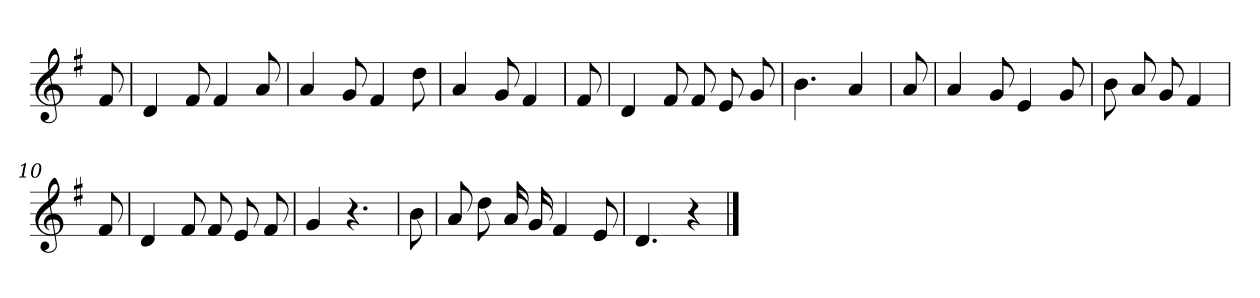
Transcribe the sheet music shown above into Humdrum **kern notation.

**kern
*part1
*staff1
*clefG2
*k[f#]
=
8f#
=1
4d
8f#
4f#
8a
=2
4a
8g
4f#
8dd
=3
4a
8g
4f#
=4
8f#
=5
4d
8f#
8f#
8e
8g
=6
4.b
4a
=7
8a
=8
4a
8g
4e
8g
=9
8b
8a
8g
4f#
=10
8f#
=11
4d
8f#
8f#
8e
8f#
=12
4g
4.r
=13
8b
=14
8a
8dd
16a
16g
4f#
8e
=15
4.d
4r
==
*-
